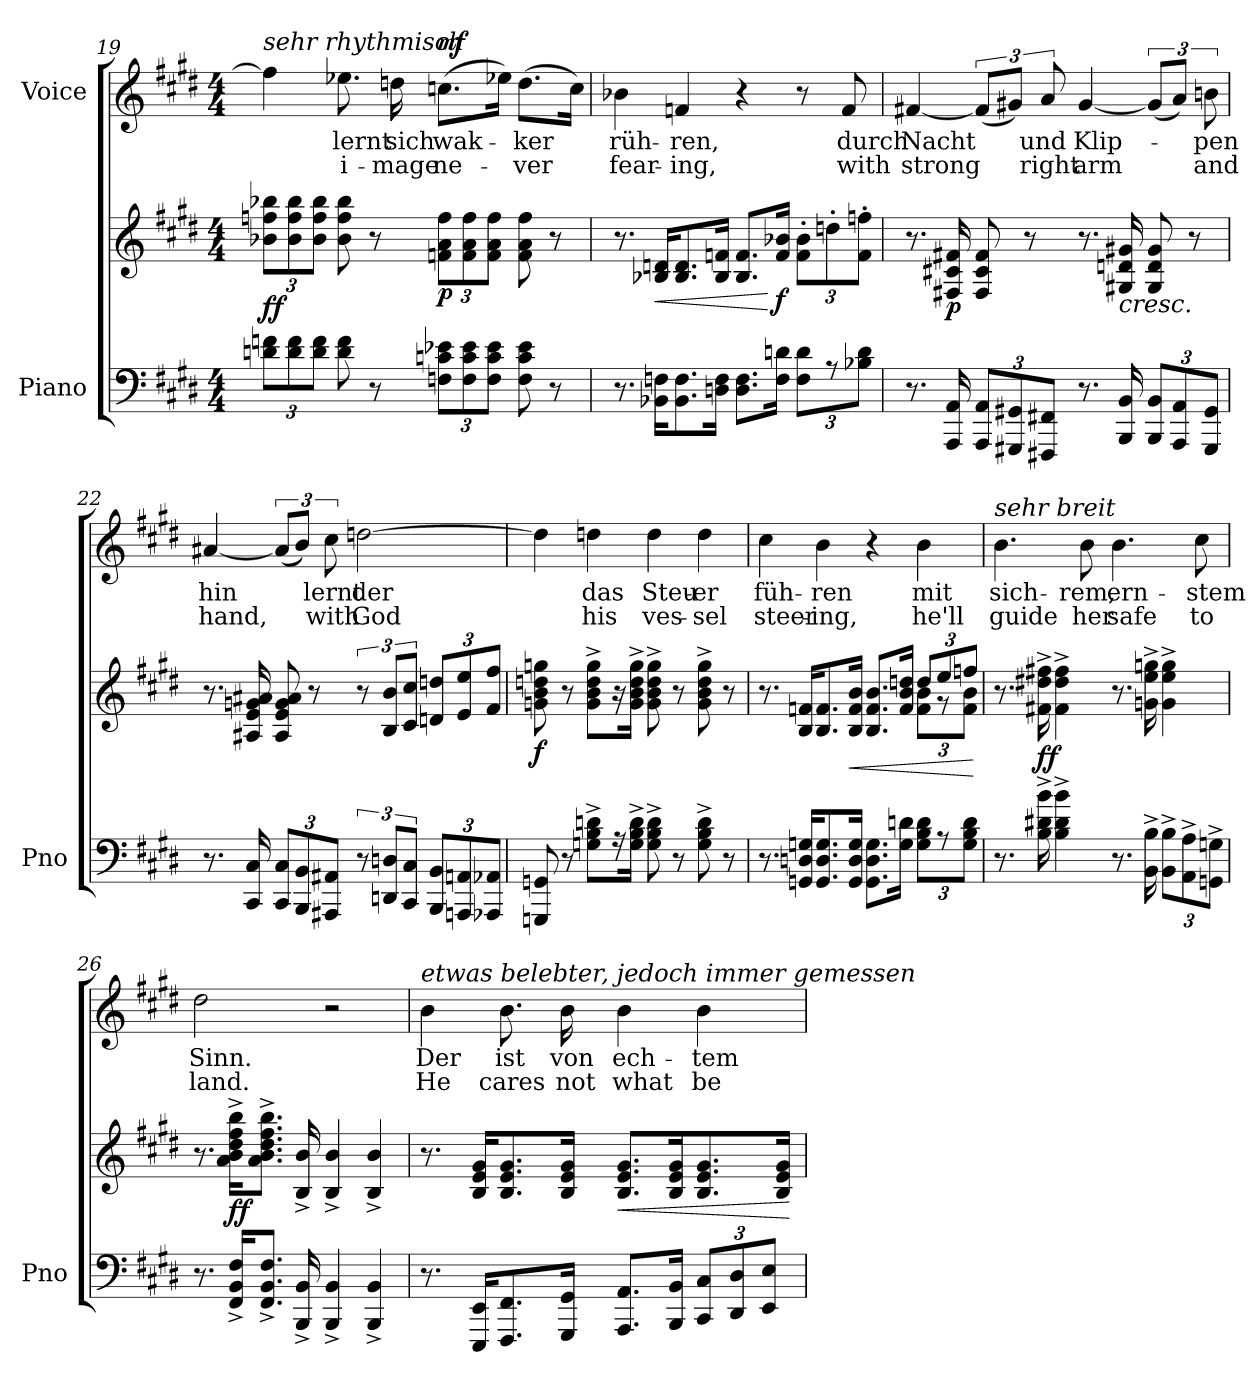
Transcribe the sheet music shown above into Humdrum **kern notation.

**kern	**kern	**dynam	**kern	**text	**text	**dynam
*part2	*part2	*part2	*part1	*part1	*part1	*part1
*staff3	*staff2	*staff2/3	*staff1	*staff1	*staff1	*staff1
*I"Piano	*	*	*I"Voice	*	*	*
*I'Pno	*	*	*	*	*	*
*clefF4	*clefG2	*	*clefG2	*	*	*
*k[f#c#g#d#]	*k[f#c#g#d#]	*	*k[f#c#g#d#]	*	*	*
*M4/4	*M4/4	*	*M4/4	*	*	*
*Xbrackettup	*Xbrackettup	*	*	*	*	*
=19	=19	=19	=19	=19	=19	=19
!	!	!	!LO:TX:a:i:t=sehr rhythmisch	!	!	!
!	!	!LO:DY:b	!	!	!	!
12dn\ 12fn\L	12b-X\ 12ffn\ 12bb-X\L	ff	4ff\]	.	.	.
12d\ 12f\	12b-\ 12ff\ 12bb-\	.	.	.	.	.
12d\ 12f\J	12b-\ 12ff\ 12bb-\J	.	.	.	.	.
!	!	!	!	!LO:LY:b	!LO:LY:b	!
8d\ 8f\	8b-\ 8ff\ 8bb-\	.	8.ee-X\	lernt	i-	.
8r	8r	.	.	.	.	.
!	!	!	!	!LO:LY:b	!LO:LY:b	!
.	.	.	16ddn\	sich	-mage	.
!	!	!LO:DY:b	!	!LO:LY:b	!LO:LY:b	!LO:DY:a
12Fn\ 12cn\ 12e-X\L	12fn\ 12a\ 12ff\L	p	(>8.ccn\L	wak-	ne-	mf
12F\ 12c\ 12e-\	12f\ 12a\ 12ff\	.	.	.	.	.
12F\ 12c\ 12e-\J	12f\ 12a\ 12ff\J	.	.	.	.	.
.	.	.	16ee-X\Jk)	.	.	.
!	!	!	!	!LO:LY:b	!LO:LY:b	!
8F\ 8c\ 8e-\	8f\ 8a\ 8ff\	.	(>8.dd\L	-ker	-ver	.
8r	8r	.	.	.	.	.
.	.	.	16cc\Jk)	.	.	.
!!LO:LB:g=z
=20	=20	=20	=20	=20	=20	=20
!	!	!	!	!LO:LY:b	!LO:LY:b	!
8.r	8.r	.	4b-X\	rüh-	fear-	.
!	!	!LO:HP:b	!	!	!	!
16BB-X\ 16Fn\KL	16B-X/ 16dn/KL	<	.	.	.	.
!	!	!	!	!LO:LY:b	!LO:LY:b	!
8.BB-\ 8.F\	8.B-/ 8.d/	.	4fn/	-ren,	-ing,	.
16Dn\ 16F\Jk	16B-/ 16fn/Jk	.	.	.	.	.
8.D\ 8.F\L	8.B-/ 8.f/L	.	4r	.	.	.
!	!	!LO:DY:n=1:b	!	!	!	!
16F\ 16dn\Jk	16f/ 16b-X/Jk	[ f	.	.	.	.
*brackettup	*	*	*	*	*	*
12F\ 12d\L	12f\' 12b-\'L	.	8r	.	.	.
12r	12ddn'\	.	.	.	.	.
!	!	!	!	!LO:LY:b	!LO:LY:b	!
.	.	.	8f/	durch	with	.
12B-X\ 12d\J	12f\' 12ffn\'J	.	.	.	.	.
=21	=21	=21	=21	=21	=21	=21
!	!	!	!	!LO:LY:b	!LO:LY:b	!
8.r	8.r	.	[4f#X/	-Nacht	strong	.
!	!	!LO:DY:b	!	!	!	!
16AAA/ 16AA/	16F#X/ 16c#X/ 16f#X/	p	.	.	.	.
*Xbrackettup	*	*	*	*	*	*
12AAA/ 12AA/L	8F#/ 8c#/ 8f#/	.	(<12f#/L]	.	.	.
12GGG#X/ 12GG#X/	.	.	12g#X/J)	.	.	.
.	8r	.	.	.	.	.
!	!	!	!	!LO:LY:b	!LO:LY:b	!
12FFF#X/ 12FF#X/J	.	.	12a/	und	right	.
!	!	!	!	!LO:LY:b	!LO:LY:b	!
8.r	8.r	.	[4g#/	Klip-	arm	.
!	!LO:TX:b:i:t=cresc.	!	!	!	!	!
16BBB/ 16BB/	16G#X/ 16dn/ 16g#X/	.	.	.	.	.
12BBB/ 12BB/L	8G#/ 8d/ 8g#/	.	(<12g#/L]	.	.	.
12AAA/ 12AA/	.	.	12a/J)	.	.	.
.	8r	.	.	.	.	.
!	!	!	!	!LO:LY:b	!LO:LY:b	!
12GGG#/ 12GG#/J	.	.	12bn\	-pen	and	.
!!LO:LB:g=z
=22	=22	=22	=22	=22	=22	=22
!	!	!	!	!LO:LY:b	!LO:LY:b	!
8.r	8.r	.	[4a#X/	hin	hand,	.
16CC#/ 16C#/	16A#X/ 16e/ 16gn/ 16a#X/	.	.	.	.	.
12CC#/ 12C#/L	8A#/ 8e/ 8g/ 8a#/	.	(<12a#/L]	.	.	.
12BBB/ 12BB/	.	.	12b/J)	.	.	.
.	8r	.	.	.	.	.
!	!	!	!	!LO:LY:b	!LO:LY:b	!
12AAA#X/ 12AA#X/J	.	.	12cc#\	lernt	with	.
*brackettup	*brackettup	*	*	*	*	*
!	!	!	!	!LO:LY:b	!LO:LY:b	!
12r	12r	.	[2ddn\	der	God	.
12DDn/ 12Dn/L	12B/ 12b/L	.	.	.	.	.
12CC#/ 12C#/J	12c#/ 12cc#/J	.	.	.	.	.
*Xbrackettup	*Xbrackettup	*	*	*	*	*
12BBB/ 12BB/L	12dn/ 12ddn/L	.	.	.	.	.
12AAAn/ 12AAn/	12e/ 12ee/	.	.	.	.	.
12AAA-X/ 12AA-X/J	12f#/ 12ff#/J	.	.	.	.	.
=23	=23	=23	=23	=23	=23	=23
!	!	!LO:DY:b	!	!	!	!
8GGGn/ 8GGn/	8gn\ 8b\ 8ddn\ 8ggn\	f	4dd\]	.	.	.
8r	8r	.	.	.	.	.
!	!	!	!	!LO:LY:b	!LO:LY:b	!
8Gn\^ 8B\^ 8dn\^L	8g\^ 8b\^ 8dd\^ 8gg\^L	.	4ddn\	das	his	.
16r	16r	.	.	.	.	.
16G\^ 16B\^ 16d\^Jk	16g\^ 16b\^ 16dd\^ 16gg\^Jk	.	.	.	.	.
!	!	!	!	!LO:LY:b	!LO:LY:b	!
8G\^ 8B\^ 8d\^	8g\^ 8b\^ 8dd\^ 8gg\^	.	4dd\	Steu-	ves-	.
8r	8r	.	.	.	.	.
!	!	!	!	!LO:LY:b	!LO:LY:b	!
8G\^ 8B\^ 8d\^	8g\^ 8b\^ 8dd\^ 8gg\^	.	4dd\	-er	-sel	.
8r	8r	.	.	.	.	.
!!LO:LB:g=z
=24	=24	=24	=24	=24	=24	=24
*	*^	*	*	*	*	*
!	!	!	!	!	!LO:LY:b	!LO:LY:b	!
8.r	8.r	2.ryy	.	4cc#\	füh-	steer-	.
16GGn/ 16Dn/ 16Gn/KL	16B/ 16fn/KL	.	.	.	.	.	.
!	!	!	!	!	!LO:LY:b	!LO:LY:b	!
8.GG/ 8.D/ 8.G/	8.B/ 8.f/	.	.	4b\	-ren	-ing,	.
!	!	!	!LO:HP:b	!	!	!	!
16GG/ 16D/ 16G/Jk	16B/ 16f/ 16b/Jk	.	<	.	.	.	.
8.GG\ 8.D\ 8.G\L	8.B/ 8.f/ 8.b/L	.	.	4r	.	.	.
16G\ 16dn\Jk	16f/ 16b/ 16ddn/Jk	.	.	.	.	.	.
*brackettup	*	*brackettup	*	*	*	*	*
!	!	!	!	!	!LO:LY:b	!LO:LY:b	!
12G\ 12B\ 12d\L	12dd/L	12f\ 12b\L	.	4b\	mit	he'll	.
12r	12ee/	12r	.	.	.	.	.
12G\ 12B\ 12d\J	12ffn/J	12f\ 12b\J	.	.	.	.	.
*	*v	*v	*	*	*	*	*
.	.	[	.	.	.	.
=25	=25	=25	=25	=25	=25	=25
!	!	!	!LO:TX:a:i:t=sehr breit	!	!	!
!	!	!	!	!LO:LY:b	!LO:LY:b	!
8.r	8.r	.	4.b\	sich-	guide	.
!	!	!LO:DY:b	!	!	!	!
16B\^ 16d#X\^ 16b\^	16f#X\^ 16dd#X\^ 16ff#X\^	ff	.	.	.	.
4B\^ 4d#\^ 4b\^	4f#\^ 4dd#\^ 4ff#\^	.	.	.	.	.
!	!	!	!	!LO:LY:b	!LO:LY:b	!
.	.	.	8b\	-rem,	her	.
!	!	!	!	!LO:LY:b	!LO:LY:b	!
8.r	8.r	.	4.b\	ern-	safe	.
16BB\^ 16B\^	16gn\^ 16ee\^ 16ggn\^	.	.	.	.	.
*Xbrackettup	*	*	*	*	*	*
12BB\^ 12B\^L	4g\^ 4ee\^ 4gg\^	.	.	.	.	.
12AA\^ 12A\^	.	.	.	.	.	.
!	!	!	!	!LO:LY:b	!LO:LY:b	!
.	.	.	8cc#\	-stem	to	.
12GGn\^ 12Gn\^J	.	.	.	.	.	.
=26	=26	=26	=26	=26	=26	=26
!	!	!	!	!LO:LY:b	!LO:LY:b	!
8.r	8.r	.	2dd#\	Sinn.	land.	.
!	!	!LO:DY:b	!	!	!	!
16FF#/^ 16BB/^ 16F#/^KL	16a\^ 16b\^ 16dd#\^ 16ff#\^ 16bb\^KL	ff	.	.	.	.
8.FF#/^ 8.BB/^ 8.F#/^J	8.a\^ 8.b\^ 8.dd#\^ 8.ff#\^ 8.bb\^J	.	.	.	.	.
16BBB/^ 16BB/^	16B/^ 16b/^	.	.	.	.	.
4BBB/^ 4BB/^	4B/^ 4b/^	.	2r	.	.	.
4BBB/^ 4BB/^	4B/^ 4b/^	.	.	.	.	.
!!LO:PB:g=z
=27	=27	=27	=27	=27	=27	=27
*	*	*	*MM112	*	*	*
!	!	!	!LO:TX:a:i:t=etwas belebter, jedoch immer gemessen	!	!	!
!	!	!	!	!LO:LY:b	!LO:LY:b	!
8.r	8.r	.	4b\	Der	He	.
!	!	!LO:DY:b	!	!	!	!
!	!	!LO:DY:n=1:b	!	!	!	!
16EEE/ 16EE/KL	16B/ 16e/ 16g#/KL	p other-dynamics	.	.	.	.
!	!	!	!	!LO:LY:b	!LO:LY:b	!
8.FFF#/ 8.FF#/	8.B/ 8.e/ 8.g#/	.	8.b\	ist	cares	.
!	!	!	!	!LO:LY:b	!LO:LY:b	!
16GGG#/ 16GG#/Jk	16B/ 16e/ 16g#/Jk	.	16b\	von	not	.
!	!	!LO:HP:b	!	!LO:LY:b	!LO:LY:b	!
8.AAA/ 8.AA/L	8.B/ 8.e/ 8.g#/L	<	4b\	ech-	what	.
16BBB/ 16BB/Jk	16B/ 16e/ 16g#/K	.	.	.	.	.
!	!	!	!	!LO:LY:b	!LO:LY:b	!
12CC#/ 12C#/L	8.B/ 8.e/ 8.g#/	.	4b\	-tem	be-	.
12DD#/ 12D#/	.	.	.	.	.	.
12EE/ 12E/J	.	.	.	.	.	.
.	16B/ 16e/ 16g#/Jk	.	.	.	.	.
.	.	[	.	.	.	.
=	=	=	=	=	=	=
*-	*-	*-	*-	*-	*-	*-
